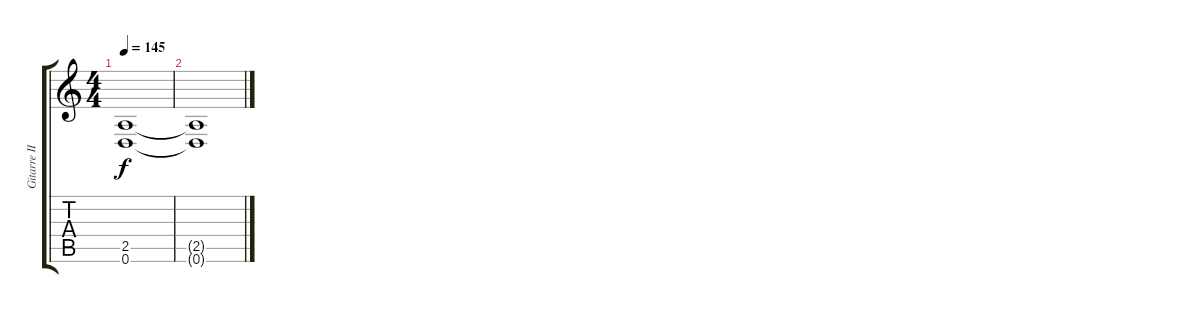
\track ("Gitarre II" "Gitarre II") {instrument distortionguitar}
\staff {score tabs}
\tuning (D4 A3 F3 C3 G2 D2) {hide}
\ts (4 4)
\tempo 145
\clef g2
\ks c
(2.5{t} 0.6{t}).1{dy f} |
(2.5{t} 0.6{t}).1
